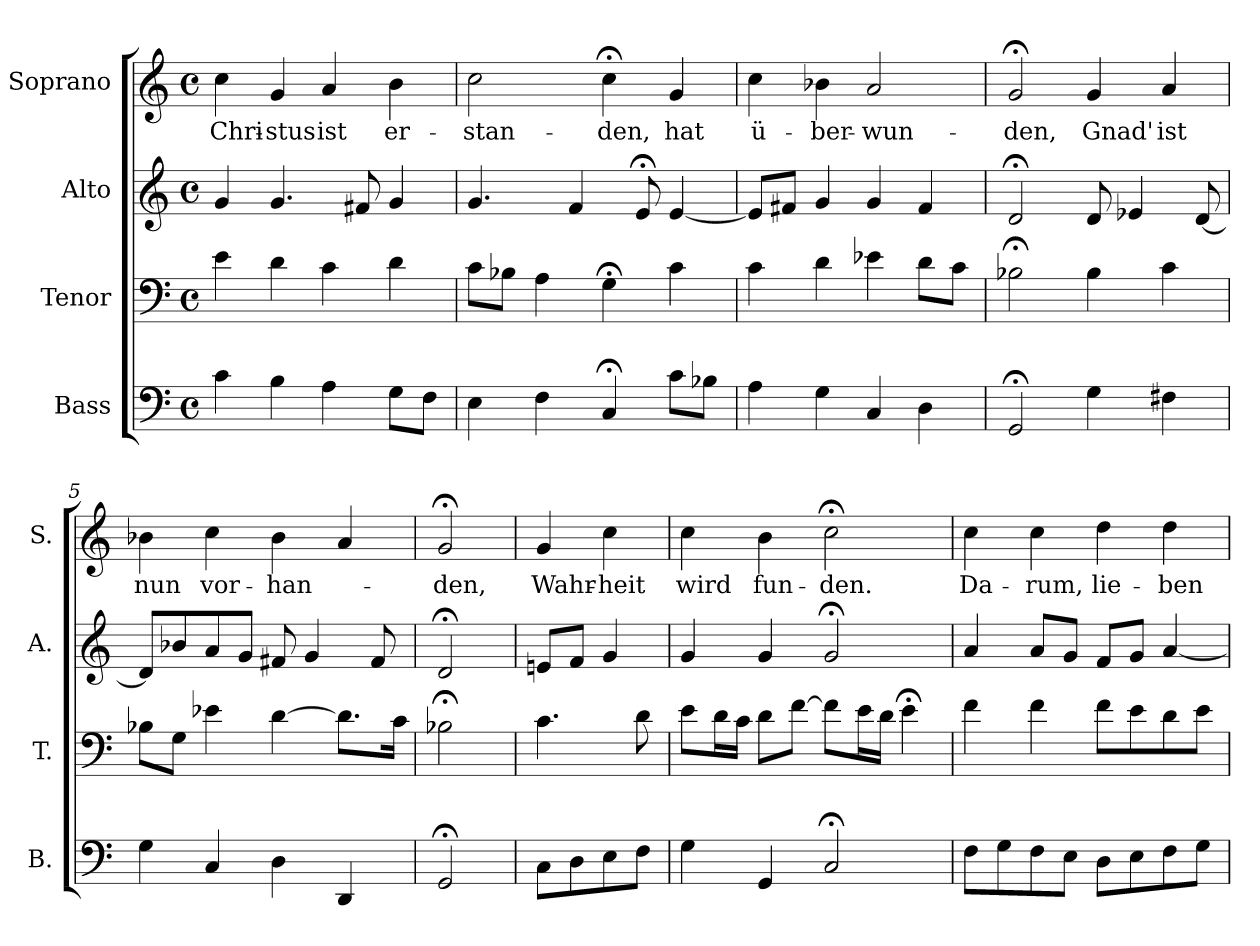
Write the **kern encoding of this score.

**kern	**kern	**kern	**kern	**text
*part4	*part3	*part2	*part1	*part1
*staff4	*staff3	*staff2	*staff1	*staff1
*I"Bass	*I"Tenor	*I"Alto	*I"Soprano	*
*I'B.	*I'T.	*I'A.	*I'S.	*
*clefF4	*clefF4	*clefG2	*clefG2	*
*k[]	*k[]	*k[]	*k[]	*
*M4/4	*M4/4	*M4/4	*M4/4	*
*met(c)	*met(c)	*met(c)	*met(c)	*
=1	=1	=1	=1	=1
!	!	!	!	!LO:LY:b
4c\	4e\	4g/	4cc\	Chri-
!	!	!	!	!LO:LY:b
4B\	4d\	4.g/	4g/	-stus
!	!	!	!	!LO:LY:b
4A\	4c\	.	4a/	ist
.	.	8f#X/	.	.
!	!	!	!	!LO:LY:b
8G\L	4d\	4g/	4b\	er-
8F\J	.	.	.	.
=2	=2	=2	=2	=2
!	!	!	!	!LO:LY:b
4E\	8c\L	4.g/	2cc\	-stan-
.	8B-X\J	.	.	.
4F\	4A\	.	.	.
.	.	4f/	.	.
!	!	!	!	!LO:LY:b
4C;</	4G;<\	.	4cc;<\	-den,
.	.	8e;</	.	.
!	!	!	!	!LO:LY:b
8c\L	4c\	[4e/	4g/	hat
8B-X\J	.	.	.	.
=3	=3	=3	=3	=3
!	!	!	!	!LO:LY:b
4A\	4c\	8e/L]	4cc\	ü-
.	.	8f#X/J	.	.
!	!	!	!	!LO:LY:b
4G\	4d\	4g/	4b-X\	-ber-
!	!	!	!	!LO:LY:b
4C/	4e-X\	4g/	2a/	-wun-
4D\	8d\L	4f#/	.	.
.	8c\J	.	.	.
=4	=4	=4	=4	=4
!	!	!	!	!LO:LY:b
2GG;</	2B-X;<\	2d;</	2g;</	-den,
!	!	!	!	!LO:LY:b
4G\	4B-\	8d/	4g/	Gnad'
.	.	4e-X/	.	.
!	!	!	!	!LO:LY:b
4F#X\	4c\	.	4a/	ist
.	.	[8d/	.	.
!!LO:LB:g=z
=5	=5	=5	=5	=5
!	!	!	!	!LO:LY:b
4G\	8B-X\L	8d/L]	4b-X\	nun
.	8G\J	8b-X/	.	.
!	!	!	!	!LO:LY:b
4C/	4e-X\	8a/	4cc\	vor-
.	.	8g/J	.	.
!	!	!	!	!LO:LY:b
4D\	[4d\	8f#X/	4b-\	-han-
.	.	4g/	.	.
4DD/	8.d\L]	.	4a/	.
.	.	8f#/	.	.
.	16c\Jk	.	.	.
=6	=6	=6	=6	=6
!	!	!	!	!LO:LY:b
2GG;</	2B-X;<\	2d;</	2g;</	-den,
!!LO:LB:g=z
=7	=7	=7	=7	=7
!	!	!	!	!LO:LY:b
8C\L	4.c\	8en/L	4g/	Wahr-
8D\	.	8f/J	.	.
!	!	!	!	!LO:LY:b
8E\	.	4g/	4cc\	-heit
8F\J	8d\	.	.	.
=8	=8	=8	=8	=8
!	!	!	!	!LO:LY:b
4G\	8e\L	4g/	4cc\	wird
.	16d\L	.	.	.
.	16c\JJ	.	.	.
!	!	!	!	!LO:LY:b
4GG/	8d\L	4g/	4b\	fun-
.	[8f\J	.	.	.
!	!	!	!	!LO:LY:b
2C;</	8f\L]	2g;</	2cc;<\	-den.
.	16e\L	.	.	.
.	16d\JJ	.	.	.
.	4e;<\	.	.	.
=9	=9	=9	=9	=9
!	!	!	!	!LO:LY:b
8F\L	4f\	4a/	4cc\	Da-
8G\	.	.	.	.
!	!	!	!	!LO:LY:b
8F\	4f\	8a/L	4cc\	-rum,
8E\J	.	8g/J	.	.
!	!	!	!	!LO:LY:b
8D\L	8f\L	8f/L	4dd\	lie-
8E\	8e\	8g/J	.	.
!	!	!	!	!LO:LY:b
8F\	8d\	[4a/	4dd\	-ben
8G\J	8e\J	.	.	.
=	=	=	=	=
*-	*-	*-	*-	*-
